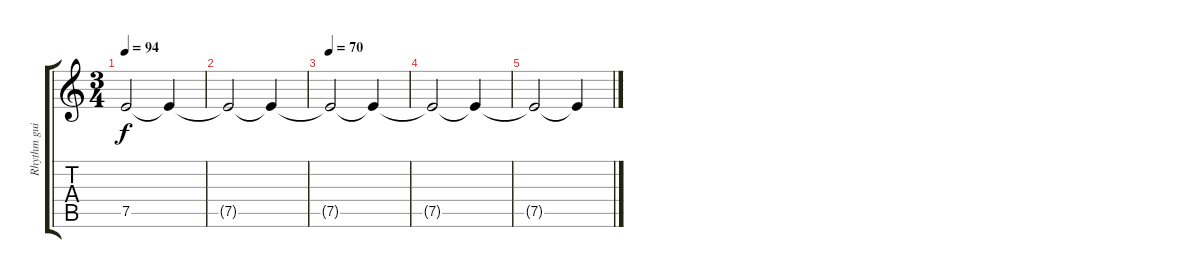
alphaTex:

\track ("Rhythm guitar" "Rhythm gui") {instrument distortionguitar}
\staff {score tabs}
\tuning (E4 B3 G3 D3 A2 E2) {hide}
\ts (3 4)
\tempo 94
\clef g2
\ks c
7.5{t}.2{dy f} 7.5{t}.4 |
7.5{t}.2 7.5{t}.4 |
\tempo 70
7.5{t}.2 7.5{t}.4 |
7.5{t}.2 7.5{t}.4 |
7.5{t}.2{volume 0} 7.5{t}.4
